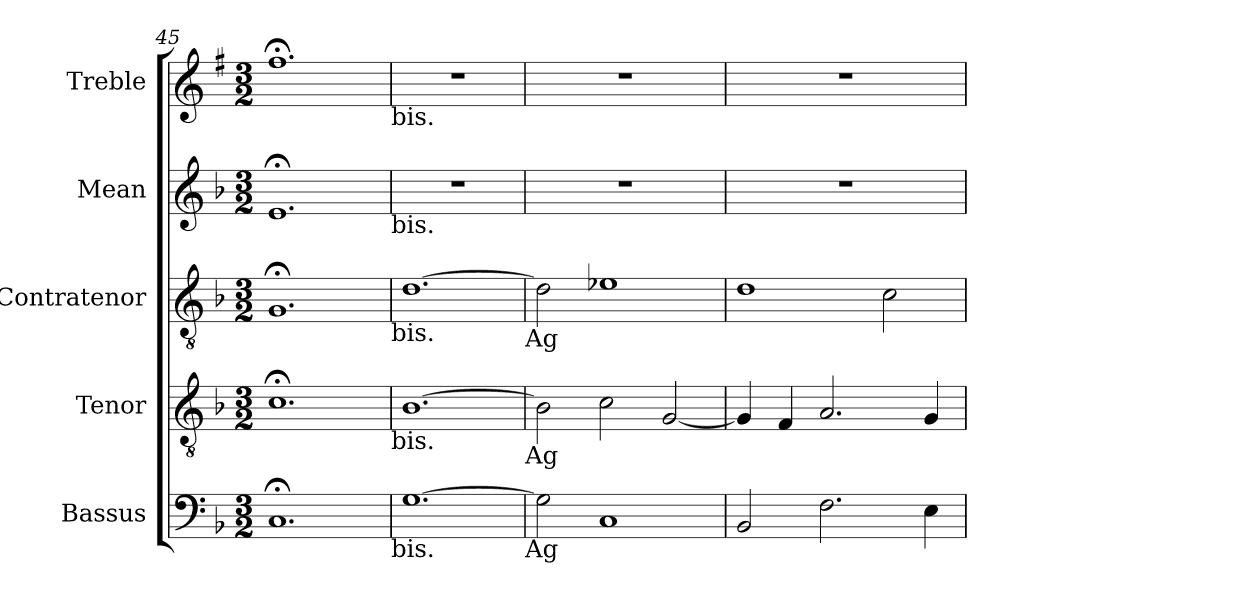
**kern	**kern	**kern	**kern	**kern
*part5	*part4	*part3	*part2	*part1
*staff5	*staff4	*staff3	*staff2	*staff1
*I"Bassus	*I"Tenor	*I"Contratenor	*I"Mean	*I"Treble
*I'B.	*I'T.	*I'Ct.	*I'M.	*I'Tr.
*clefF4	*clefGv2	*clefGv2	*clefG2	*clefG2
*ITrd7c12	*	*	*	*ITrd1c2
*k[b-]	*k[b-]	*k[b-]	*k[b-]	*k[b-]
*F:	*F:	*F:	*F:	*F:
*M3/2	*M3/2	*M3/2	*M3/2	*M3/2
=45	=45	=45	=45	=45
1.CC;	1.c;<	1.G;	1.e;	1.ee;<
!	!	!	!	!LO:TX:b:t=bis.
!	!	!	!LO:TX:b:t=bis.	!
!	!	!LO:TX:b:t=bis.	!	!
!	!LO:TX:b:t=bis.	!	!	!
!LO:TX:b:t=bis.	!	!	!	!
!!LO:PB:g=z
=46	=46	=46	=46	=46
[>1.GG	[>1.B-	[>1.d	1.r	1.r
!	!	!LO:TX:b:t=Ag	!	!
!	!LO:TX:b:t=Ag	!	!	!
!LO:TX:b:t=Ag	!	!	!	!
=47	=47	=47	=47	=47
2GG\]	2B-\]	2d\]	1.r	1.r
1CC	2c\	1e-X	.	.
.	[<2G/	.	.	.
=48	=48	=48	=48	=48
2BBB-/	4G/]	1d	1.r	1.r
.	4F/	.	.	.
2.FF\	2.A/	.	.	.
.	.	2c\	.	.
4EE\	4G/	.	.	.
=	=	=	=	=
*-	*-	*-	*-	*-
